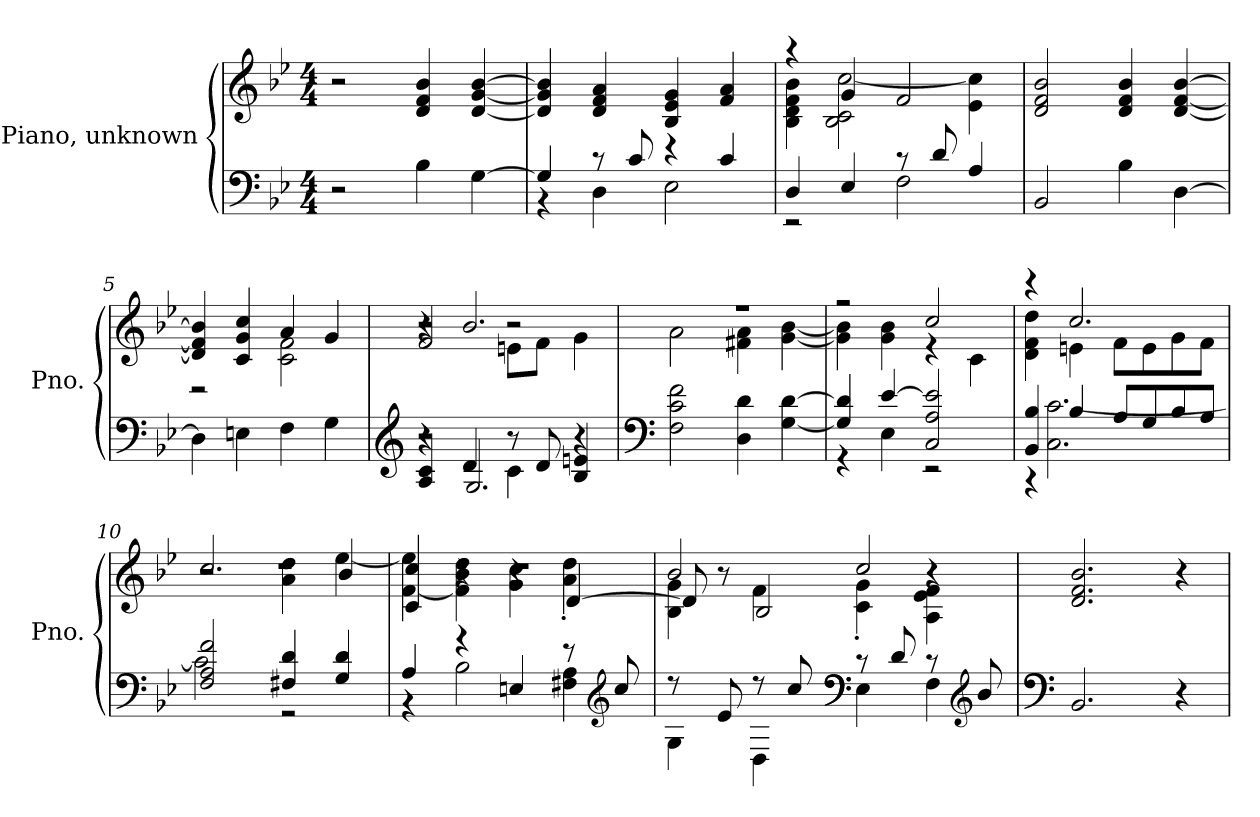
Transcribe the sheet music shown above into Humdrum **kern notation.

**kern	**kern
*part1	*part1
*staff2	*staff1
*I"Piano, unknown	*
*I'Pno.	*
*clefF4	*clefG2
*k[b-e-]	*k[b-e-]
*M4/4	*M4/4
*MM120	*MM120
=1	=1
2r	2r
4B-\	4d/ 4f/ 4b-/
[4G\	[4d/ [4g/ [4b-/
=2	=2
*^	*
4G/]	4r	4d/] 4g/] 4b-/]
8r	4D\	4d/ 4f/ 4a/
8c/	.	.
4r	2E-\	4B-/ 4e-/ 4g/
4c/	.	4f/ 4a/
=3	=3	=3
*	*	*^
4D/	2r	4r	4B-\ 4d\ 4f\ 4b-\
4E-/	.	4g/	2B-\ 2c\ [2cc\
8r	2F\	2f/	.
8d/	.	.	.
4A/	.	.	4e-\ 4cc\]
*v	*v	*	*
*	*v	*v
=4	=4
2BB-/	2d/ 2f/ 2b-/
4B-\	4d/ 4f/ 4b-/
[4D\	[4d/ [4f/ [4b-/
=5	=5
*	*^
4D\]	4d/] 4f/] 4b-/]	2r
4En\	4c/ 4g/ 4cc/	.
4F\	4a/	2c\ 2f\
4G\	4g/	.
*	*v	*v
=6	=6
*clefG2	*
*^	*^
*	*^	*	*^
4A/ 4c/	2r	4r	4r	2r	2f/
4d/	.	2.G/	2.b-/	.	.
8r	4c\	.	.	8en\L	2r
8d/	.	.	.	8f\J	.
4B-/ 4en/	4r	.	.	4g\	.
*v	*v	*v	*	*	*
*	*v	*v	*v
!!LO:LB:g=z
=7	=7
*clefF4	*
*	*^
2F\ 2c\ 2f\	1r	2a\
4D\ 4d\	.	4f#X\ 4a\
[4G\ [4d\	.	[4g\ [4b-\
=8	=8	=8
*^	*	*
4G/] 4d/]	4r	2r	4g\] 4b-\]
[4e-/	4E-\	.	4g\ 4b-\
2C/ 2A/ 2e-/]	2r	2cc/	4r
.	.	.	4c\
=9	=9	=9	=9
4BB-/ 4B-/	4r	4r	4d\ 4f\ 4dd\
4B-/	2.C\ [2.c\	2.cc/	4en\
8A/L	.	.	8f\L
8G/	.	.	8e\
8B-/	.	.	8g\
8A/J	.	.	8f\J
=10	=10	=10	=10
*	*	*	*^
2F/ 2A/ 2f/	2c\]	1r	2r	2.cc/
4F#X/ 4d/	2r	.	4a\ 4dd\	.
4G/ 4d/	.	.	[4ee-\	4b-/
=11	=11	=11	=11	=11
4A/	4r	1r	[4f\ 4ee-\]	4c/ 4cc/
4r	2B-\	.	4f\] 4b-\ 4dd\	4r
4En/	.	.	4g\ 4cc\	4r
8r	4F#X\ 4A\	.	4a\' 4dd\'	[4d/
*clefG2	*	*	*	*
8cc/	.	.	.	.
!!LO:LB:g=z	!!	!!
=12	=12	=12	=12	=12
8r	4G\	2b-/	4B-\ 4g\	8d/]
8e-/	.	.	.	8r
8r	4D\	.	4f\	2B-/
8cc/	.	.	.	.
*clefF4	*	*	*	*
8r	4E-\	2cc/	4c\' 4g\'	.
8d/	.	.	.	.
8r	4F\	.	4A\ 4e-\ 4f\	4r
*clefG2	*	*	*	*
8b-/	.	.	.	.
*v	*v	*	*	*
*	*v	*v	*v
=13	=13
*clefF4	*
2.BB-/	2.d/ 2.f/ 2.b-/
4r	4r
=	=
*-	*-
